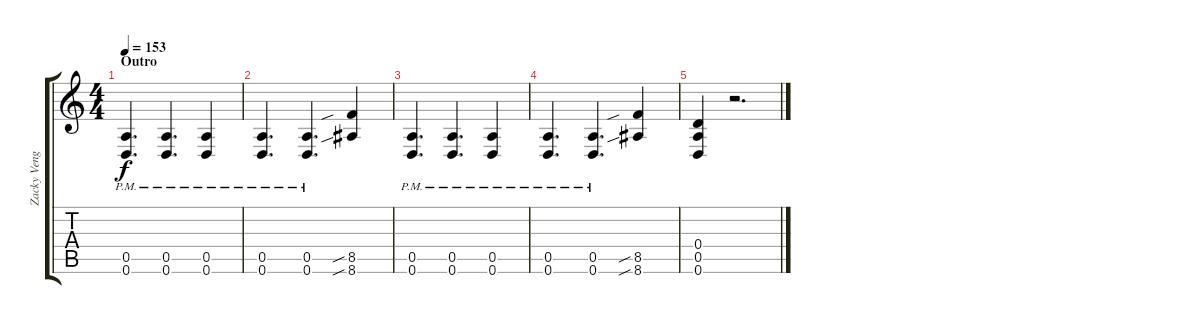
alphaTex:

\track ("Zacky Vengeance" "Zacky Veng") {instrument distortionguitar}
\staff {score tabs}
\tuning (E4 B3 G3 D3 A2 D2) {hide}
\ts (4 4)
\section ("" "Outro")
\tempo 153
\clef g2
\ks c
(0.5{pm} 0.6{pm}).4{d dy f} (0.5{pm} 0.6{pm}).4{d} (0.5{pm} 0.6{pm}).4 |
(0.5{pm} 0.6{pm}).4{d} (0.5{pm} 0.6{pm}).4{d} (8.5{sib} 8.6{sib}).4 |
(0.5{pm} 0.6{pm}).4{d} (0.5{pm} 0.6{pm}).4{d} (0.5{pm} 0.6{pm}).4 |
(0.5{pm} 0.6{pm}).4{d} (0.5{pm} 0.6{pm}).4{d} (8.5{sib} 8.6{sib}).4 |
(0.4 0.5 0.6).4 r.2{d}
